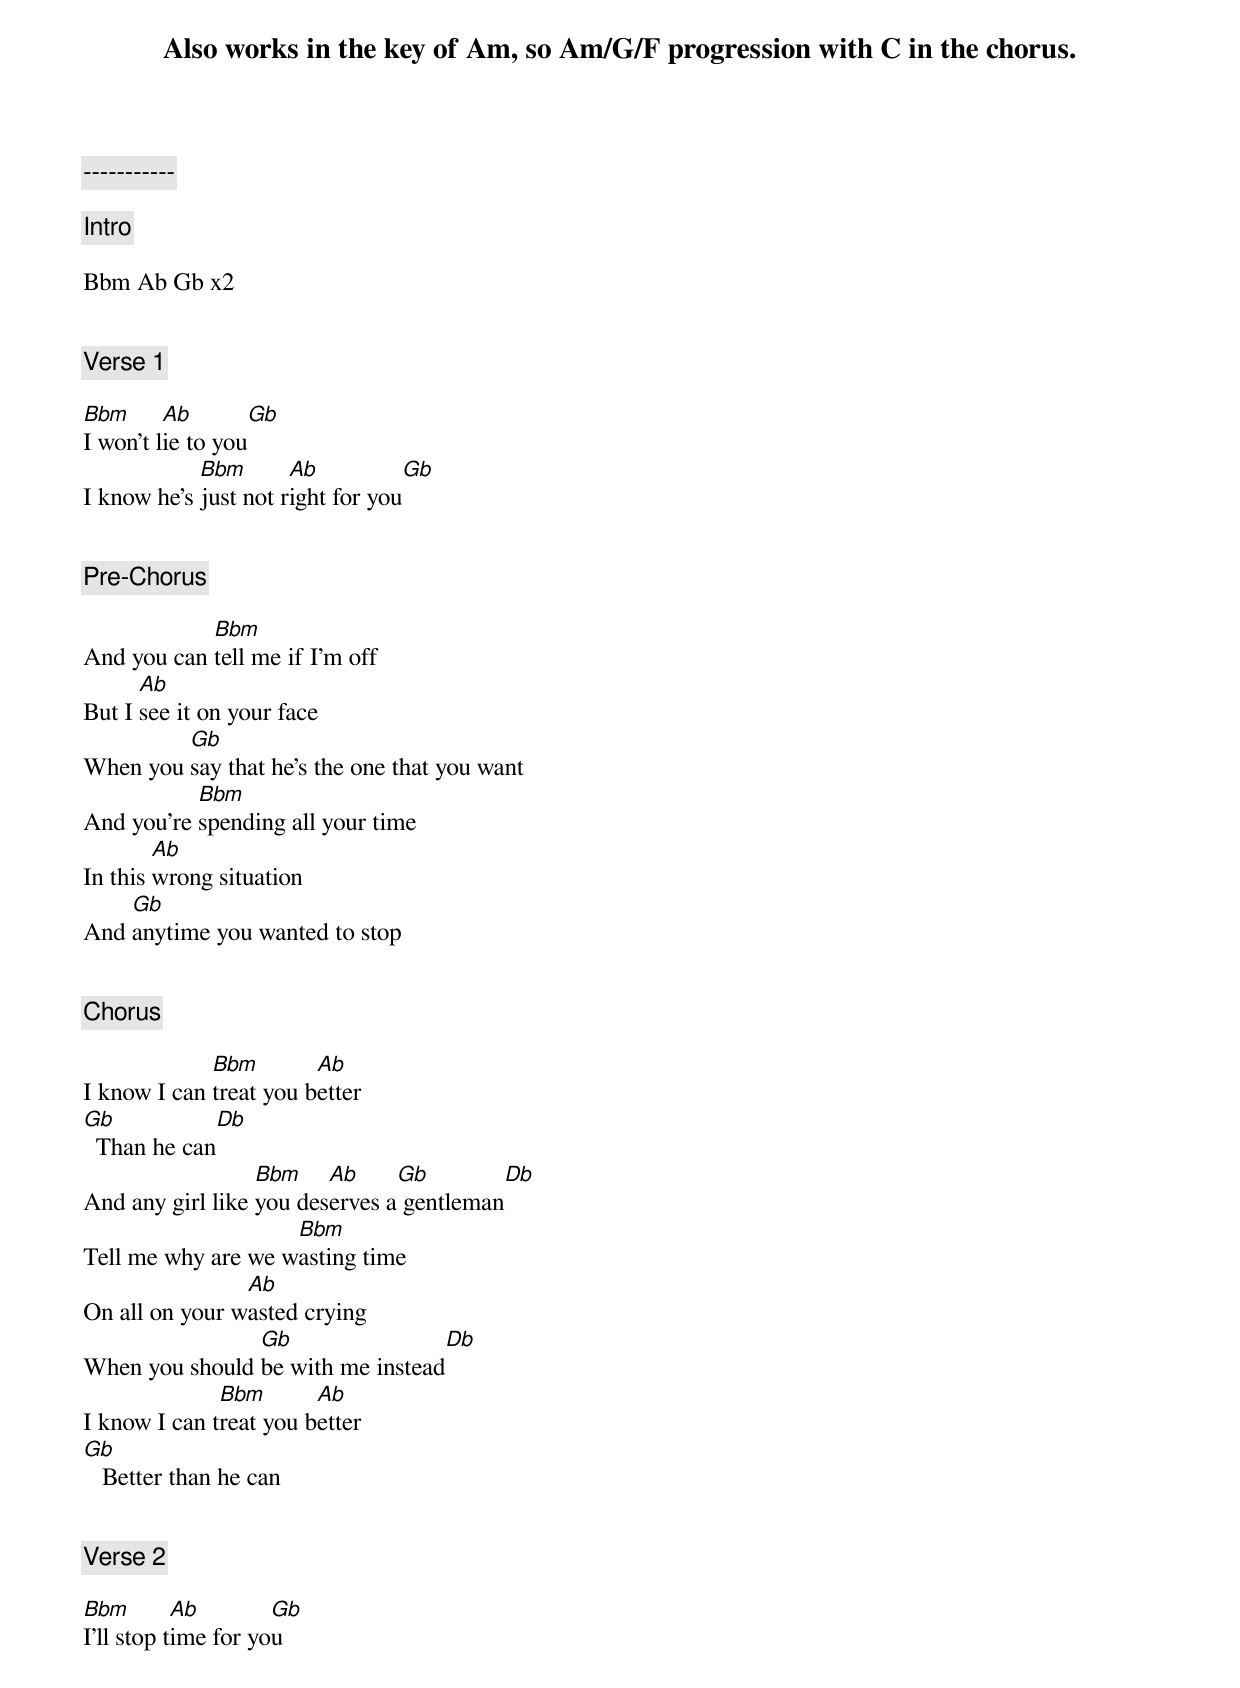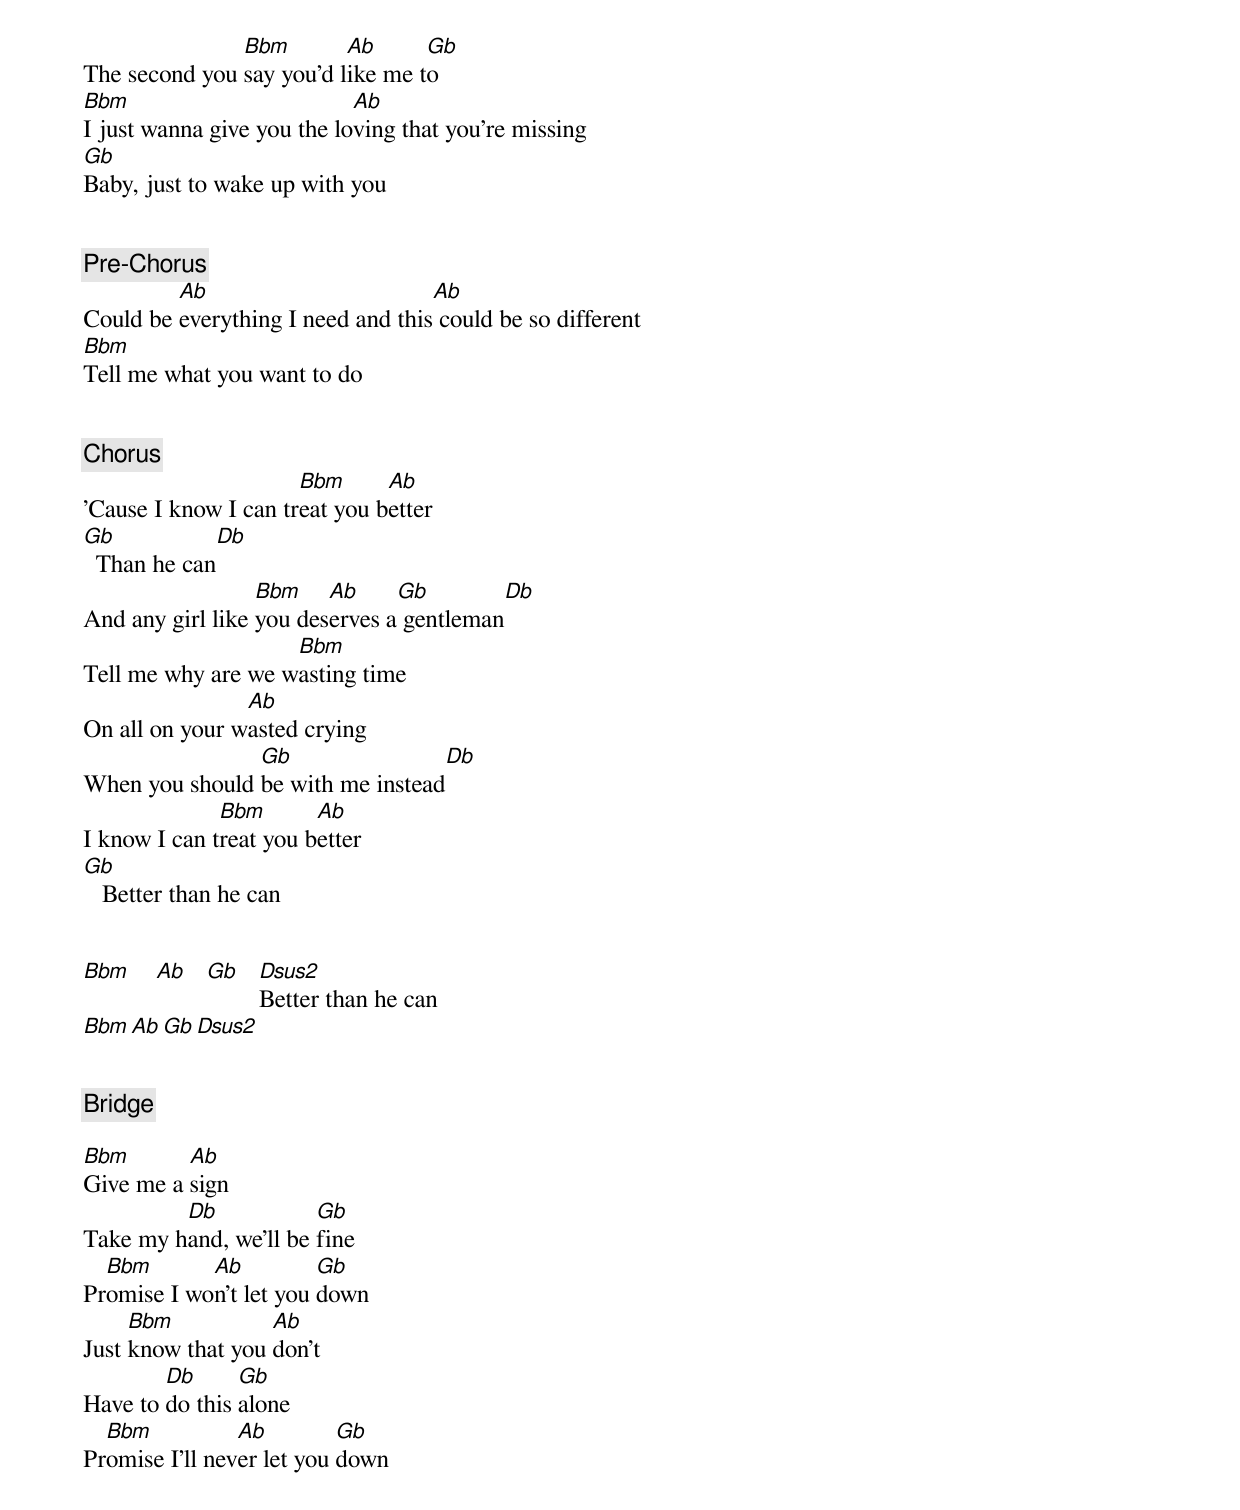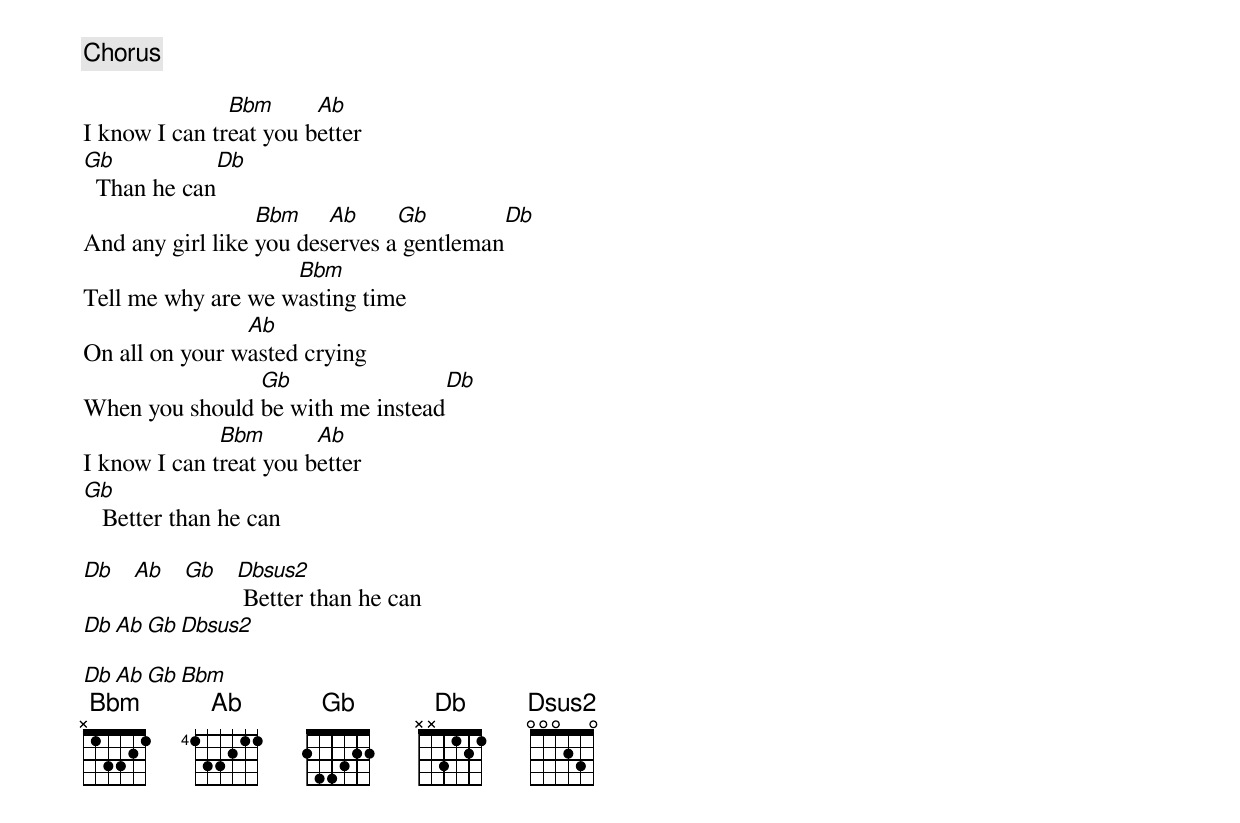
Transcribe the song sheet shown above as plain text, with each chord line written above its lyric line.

Also works in the key of Am, so Am/G/F progression with C in the chorus.

-----------

[Intro]

Bbm Ab Gb x2


[Verse 1]

Bbm      Ab       Gb
I won't lie to you
            Bbm       Ab          Gb
I know he's just not right for you


[Pre-Chorus]

            Bbm
And you can tell me if I'm off
      Ab
But I see it on your face
         Gb
When you say that he's the one that you want
           Bbm
And you're spending all your time
        Ab
In this wrong situation
    Gb
And anytime you wanted to stop


[Chorus]

             Bbm        Ab
I know I can treat you better
Gb            Db
  Than he can
                  Bbm    Ab     Gb         Db
And any girl like you deserves a gentleman
                    Bbm
Tell me why are we wasting time
                Ab
On all on your wasted crying
                Gb                Db
When you should be with me instead
              Bbm       Ab
I know I can treat you better
Gb
   Better than he can


[Verse 2]

Bbm        Ab        Gb
I'll stop time for you
               Bbm        Ab      Gb
The second you say you'd like me to
Bbm                         Ab
I just wanna give you the loving that you're missing
Gb
Baby, just to wake up with you


[Pre-Chorus]
         Ab                        Ab
Could be everything I need and this could be so different
Bbm
Tell me what you want to do


[Chorus]
                      Bbm      Ab
'Cause I know I can treat you better
Gb            Db
  Than he can
                  Bbm    Ab     Gb         Db
And any girl like you deserves a gentleman
                    Bbm
Tell me why are we wasting time
                Ab
On all on your wasted crying
                Gb                Db
When you should be with me instead
              Bbm       Ab
I know I can treat you better
Gb
   Better than he can


Bbm Ab Gb Dsus2
          Better than he can
Bbm Ab Gb Dsus2


[Bridge]

Bbm       Ab
Give me a sign
         Db            Gb
Take my hand, we'll be fine
  Bbm       Ab          Gb
Promise I won't let you down
     Bbm           Ab
Just know that you don't
        Db      Gb
Have to do this alone
  Bbm           Ab         Gb
Promise I'll never let you down


[Chorus]

               Bbm      Ab
I know I can treat you better
Gb            Db
  Than he can
                  Bbm    Ab     Gb         Db
And any girl like you deserves a gentleman
                    Bbm
Tell me why are we wasting time
                Ab
On all on your wasted crying
                Gb                Db
When you should be with me instead
              Bbm       Ab
I know I can treat you better
Gb
   Better than he can

Db Ab Gb Dbsus2
          Better than he can
Db Ab Gb Dbsus2

Db Ab Gb Bbm
